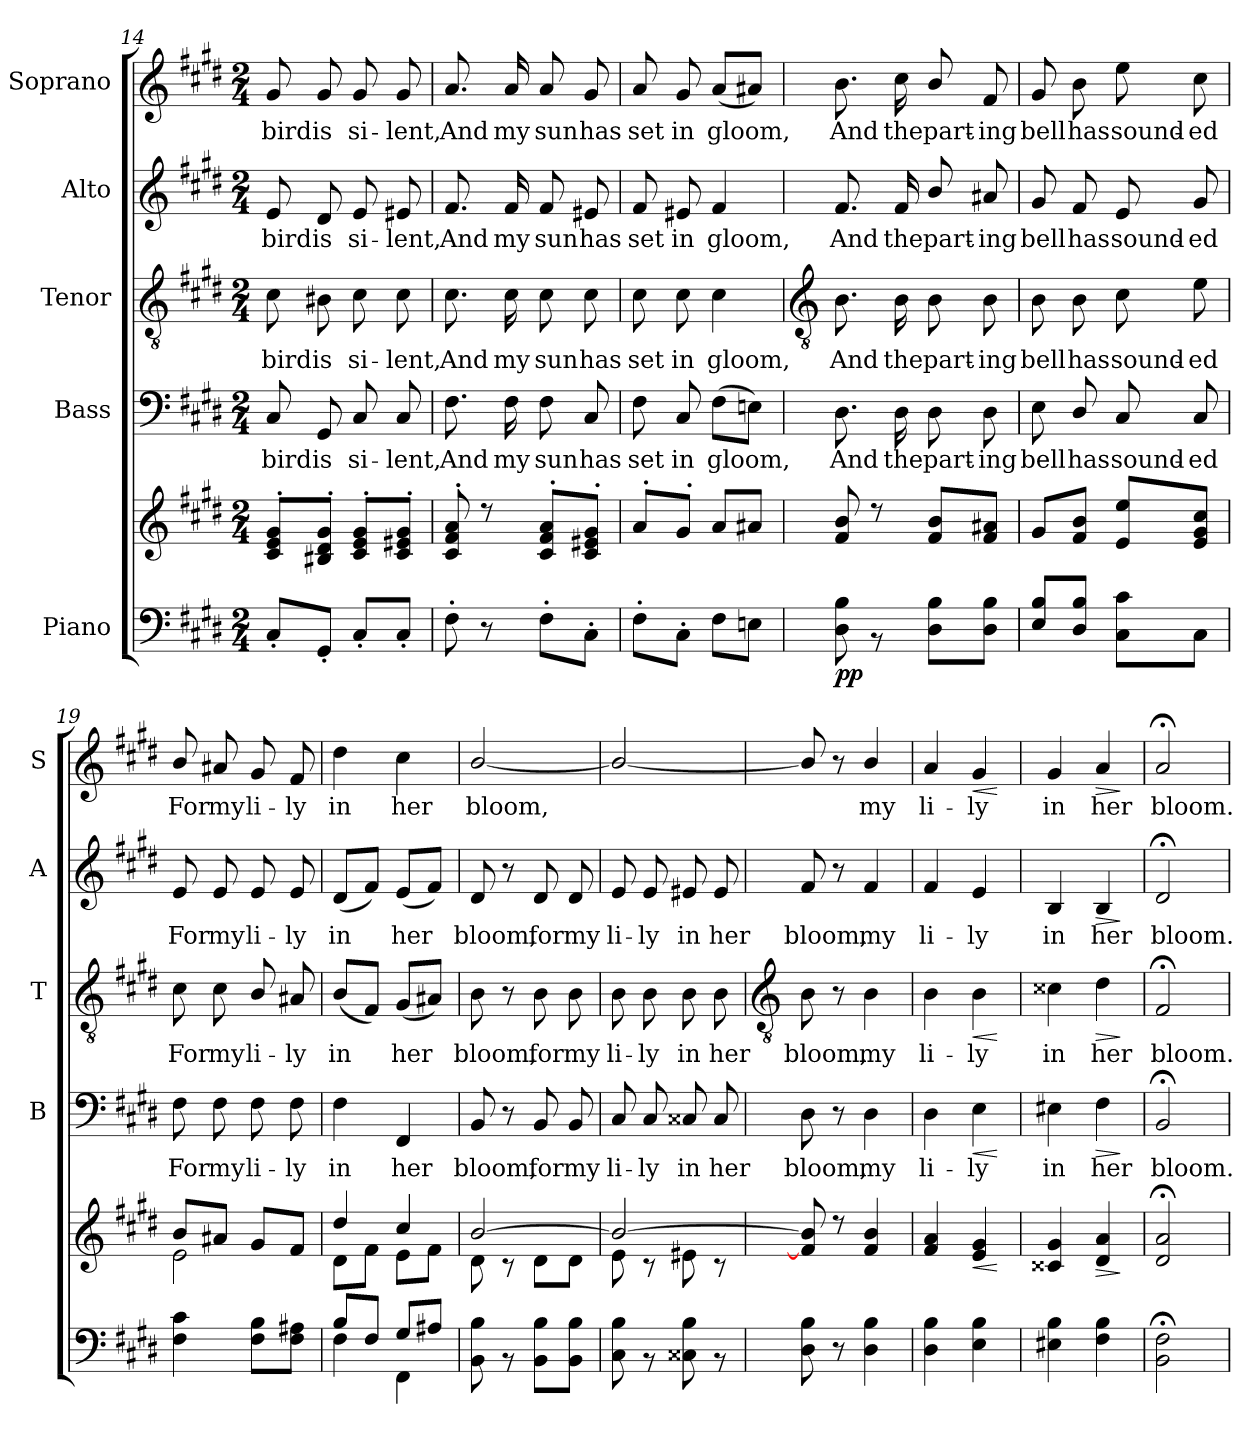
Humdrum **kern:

**kern	**kern	**dynam	**kern	**text	**dynam	**kern	**text	**dynam	**kern	**text	**dynam	**kern	**text	**dynam
*part5	*part5	*part5	*part4	*part4	*part4	*part3	*part3	*part3	*part2	*part2	*part2	*part1	*part1	*part1
*staff6	*staff5	*staff5/6	*staff4	*staff4	*staff4	*staff3	*staff3	*staff3	*staff2	*staff2	*staff2	*staff1	*staff1	*staff1
*I"Piano	*	*	*I"Bass	*	*	*I"Tenor	*	*	*I"Alto	*	*	*I"Soprano	*	*
*	*	*	*I'B	*	*	*I'T	*	*	*I'A	*	*	*I'S	*	*
*clefF4	*clefG2	*	*clefF4	*	*	*clefGv2	*	*	*clefG2	*	*	*clefG2	*	*
*k[f#c#g#d#]	*k[f#c#g#d#]	*	*k[f#c#g#d#]	*	*	*k[f#c#g#d#]	*	*	*k[f#c#g#d#]	*	*	*k[f#c#g#d#]	*	*
*E:	*E:	*	*E:	*	*	*E:	*	*	*E:	*	*	*E:	*	*
*M2/4	*M2/4	*	*M2/4	*	*	*M2/4	*	*	*M2/4	*	*	*M2/4	*	*
=14	=14	=14	=14	=14	=14	=14	=14	=14	=14	=14	=14	=14	=14	=14
*	*^	*	*	*	*	*	*	*	*	*	*	*	*	*
!	!	!LO:N:vis=1	!	!	!LO:LY:b	!	!	!LO:LY:b	!	!	!LO:LY:b	!	!	!LO:LY:b	!
8C#'L	8c#' 8e' 8g#'L	2ryy	.	8C#	bird	.	8c#	bird	.	8e	bird	.	8g#	bird	.
!	!	!	!	!	!LO:LY:b	!	!	!LO:LY:b	!	!	!LO:LY:b	!	!	!LO:LY:b	!
8GG#'J	8B#X' 8d#' 8g#'J	.	.	8GG#	is	.	8B#X	is	.	8d#	is	.	8g#	is	.
!	!	!	!	!	!LO:LY:b	!	!	!LO:LY:b	!	!	!LO:LY:b	!	!	!LO:LY:b	!
8C#'L	8c#' 8e' 8g#'L	.	.	8C#	si-	.	8c#	si-	.	8e	si-	.	8g#	si-	.
!	!	!	!	!	!LO:LY:b	!	!	!LO:LY:b	!	!	!LO:LY:b	!	!	!LO:LY:b	!
8C#'J	8c#' 8e#X' 8g#'J	.	.	8C#	-lent,	.	8c#	-lent,	.	8e#X	-lent,	.	8g#	-lent,	.
=15	=15	=15	=15	=15	=15	=15	=15	=15	=15	=15	=15	=15	=15	=15	=15
!	!	!LO:N:vis=1	!	!	!LO:LY:b	!	!	!LO:LY:b	!	!	!LO:LY:b	!	!	!LO:LY:b	!
8F#'	8c#' 8f#' 8a'	2ryy	.	8.F#	And	.	8.c#	And	.	8.f#	And	.	8.a	And	.
8r	8r	.	.	.	.	.	.	.	.	.	.	.	.	.	.
!	!	!	!	!	!LO:LY:b	!	!	!LO:LY:b	!	!	!LO:LY:b	!	!	!LO:LY:b	!
.	.	.	.	16F#	my	.	16c#	my	.	16f#	my	.	16a	my	.
!	!	!	!	!	!LO:LY:b	!	!	!LO:LY:b	!	!	!LO:LY:b	!	!	!LO:LY:b	!
8F#'L	8c#' 8f#' 8a'L	.	.	8F#	sun	.	8c#	sun	.	8f#	sun	.	8a	sun	.
!	!	!	!	!	!LO:LY:b	!	!	!LO:LY:b	!	!	!LO:LY:b	!	!	!LO:LY:b	!
8C#'J	8c#' 8e#X' 8g#'J	.	.	8C#	has	.	8c#	has	.	8e#X	has	.	8g#	has	.
=16	=16	=16	=16	=16	=16	=16	=16	=16	=16	=16	=16	=16	=16	=16	=16
!	!	!LO:N:vis=1	!	!	!LO:LY:b	!	!	!LO:LY:b	!	!	!LO:LY:b	!	!	!LO:LY:b	!
8F#'L	8a'L	2ryy	.	8F#	set	.	8c#	set	.	8f#	set	.	8a	set	.
!	!	!	!	!	!LO:LY:b	!	!	!LO:LY:b	!	!	!LO:LY:b	!	!	!LO:LY:b	!
8C#'J	8g#'J	.	.	8C#	in	.	8c#	in	.	8e#X	in	.	8g#	in	.
!	!	!	!	!	!LO:LY:b	!	!	!LO:LY:b	!	!	!LO:LY:b	!	!	!LO:LY:b	!
8F#L	8aL	.	.	(>8F#L	gloom,	.	4c#	gloom,	.	4f#	gloom,	.	(<8aL	gloom,	.
8EnJ	8a#XJ	.	.	8EnJ)	.	.	.	.	.	.	.	.	8a#XJ)	.	.
!!LO:LB:g=z
=17	=17	=17	=17	=17	=17	=17	=17	=17	=17	=17	=17	=17	=17	=17	=17
*	*	*	*	*	*	*	*clefGv2	*	*	*	*	*	*	*	*
!LO:N:vis=1	!	!LO:N:vis=1	!LO:DY:b=2	!	!LO:LY:b	!	!	!LO:LY:b	!	!	!LO:LY:b	!	!	!LO:LY:b	!
*^	*	*	*	*	*	*	*	*	*	*	*	*	*	*	*
2ryy	8D#\ 8B\	8f#/ 8b/	2ryy	pp	8.D#	And	.	8.B	And	.	8.f#	And	.	8.b	And	.
.	8r	8r	.	.	.	.	.	.	.	.	.	.	.	.	.	.
!	!	!	!	!	!	!LO:LY:b	!	!	!LO:LY:b	!	!	!LO:LY:b	!	!	!LO:LY:b	!
.	.	.	.	.	16D#	the	.	16B	the	.	16f#	the	.	16cc#	the	.
!	!	!	!	!	!	!LO:LY:b	!	!	!LO:LY:b	!	!	!LO:LY:b	!	!	!LO:LY:b	!
.	8D#\ 8B\L	8f#/ 8b/L	.	.	8D#	part-	.	8B	part-	.	8b/	part-	.	8b/	part-	.
!	!	!	!	!	!	!LO:LY:b	!	!	!LO:LY:b	!	!	!LO:LY:b	!	!	!LO:LY:b	!
.	8D#\ 8B\J	8f#/ 8a#X/J	.	.	8D#	-ing	.	8B	-ing	.	8a#X	-ing	.	8f#	-ing	.
=18	=18	=18	=18	=18	=18	=18	=18	=18	=18	=18	=18	=18	=18	=18	=18	=18
!LO:N:vis=1	!	!	!LO:N:vis=1	!	!	!LO:LY:b	!	!	!LO:LY:b	!	!	!LO:LY:b	!	!	!LO:LY:b	!
2ryy	8E\ 8B\L	8g#/L	2ryy	.	8E	bell	.	8B	bell	.	8g#	bell	.	8g#	bell	.
!	!	!	!	!	!	!LO:LY:b	!	!	!LO:LY:b	!	!	!LO:LY:b	!	!	!LO:LY:b	!
.	8D#/ 8B/J	8f#/ 8b/J	.	.	8D#/	has	.	8B	has	.	8f#	has	.	8b	has	.
!	!	!	!	!	!	!LO:LY:b	!	!	!LO:LY:b	!	!	!LO:LY:b	!	!	!LO:LY:b	!
.	8C#\ 8c#\L	8e/ 8ee/L	.	.	8C#	sound-	.	8c#	sound-	.	8e	sound-	.	8ee	sound-	.
!	!	!	!	!	!	!LO:LY:b	!	!	!LO:LY:b	!	!	!LO:LY:b	!	!	!LO:LY:b	!
.	8C#\J	8e/ 8g#/ 8cc#/J	.	.	8C#	-ed	.	8e	-ed	.	8g#	-ed	.	8cc#	-ed	.
=19	=19	=19	=19	=19	=19	=19	=19	=19	=19	=19	=19	=19	=19	=19	=19	=19
!LO:N:vis=1	!	!	!	!	!	!LO:LY:b	!	!	!LO:LY:b	!	!	!LO:LY:b	!	!	!LO:LY:b	!
2ryy	4F#\ 4c#\	8b/L	2e\	.	8F#	For	.	8c#	For	.	8e	For	.	8b/	For	.
!	!	!	!	!	!	!LO:LY:b	!	!	!LO:LY:b	!	!	!LO:LY:b	!	!	!LO:LY:b	!
.	.	8a#X/J	.	.	8F#	my	.	8c#	my	.	8e	my	.	8a#X	my	.
!	!	!	!	!	!	!LO:LY:b	!	!	!LO:LY:b	!	!	!LO:LY:b	!	!	!LO:LY:b	!
.	8F#\ 8B\L	8g#/L	.	.	8F#	li-	.	8B/	li-	.	8e	li-	.	8g#	li-	.
!	!	!	!	!	!	!LO:LY:b	!	!	!LO:LY:b	!	!	!LO:LY:b	!	!	!LO:LY:b	!
.	8F#\ 8A#X\J	8f#/J	.	.	8F#	-ly	.	8A#X	-ly	.	8e	-ly	.	8f#	-ly	.
=20	=20	=20	=20	=20	=20	=20	=20	=20	=20	=20	=20	=20	=20	=20	=20	=20
!	!	!	!	!	!	!LO:LY:b	!	!	!LO:LY:b	!	!	!LO:LY:b	!	!	!LO:LY:b	!
8B/L	4F#\	4dd#/	8d#\L	.	4F#	in	.	(<8BL	in	.	(<8d#L	in	.	4dd#	in	.
8F#/J	.	.	8f#\J	.	.	.	.	8F#J)	.	.	8f#J)	.	.	.	.	.
!	!	!	!	!	!	!LO:LY:b	!	!	!LO:LY:b	!	!	!LO:LY:b	!	!	!LO:LY:b	!
8G#/L	4FF#\	4cc#/	8e\L	.	4FF#	her	.	(<8G#L	her	.	(<8eL	her	.	4cc#	her	.
8A#X/J	.	.	8f#\J	.	.	.	.	8A#XJ)	.	.	8f#J)	.	.	.	.	.
=21	=21	=21	=21	=21	=21	=21	=21	=21	=21	=21	=21	=21	=21	=21	=21	=21
!LO:N:vis=1	!	!	!	!	!	!LO:LY:b	!	!	!LO:LY:b	!	!	!LO:LY:b	!	!	!LO:LY:b	!
2ryy	8BB\ 8B\	[2b/	8d#\	.	8BB	bloom,	.	8B	bloom,	.	8d#	bloom,	.	[2b/	bloom,	.
.	8r	.	8r	.	8r	.	.	8r	.	.	8r	.	.	.	.	.
!	!	!	!	!	!	!LO:LY:b	!	!	!LO:LY:b	!	!	!LO:LY:b	!	!	!	!
.	8BB\ 8B\L	.	8d#\L	.	8BB	for	.	8B	for	.	8d#	for	.	.	.	.
!	!	!	!	!	!	!LO:LY:b	!	!	!LO:LY:b	!	!	!LO:LY:b	!	!	!	!
.	8BB\ 8B\J	.	8d#\J	.	8BB	my	.	8B	my	.	8d#	my	.	.	.	.
=22	=22	=22	=22	=22	=22	=22	=22	=22	=22	=22	=22	=22	=22	=22	=22	=22
!LO:N:vis=1	!	!	!	!	!	!LO:LY:b	!	!	!LO:LY:b	!	!	!LO:LY:b	!	!	!	!
2ryy	8C#\ 8B\	2b/_	8e\	.	8C#	li-	.	8B	li-	.	8e	li-	.	2b/_	.	.
!	!	!	!	!	!	!LO:LY:b	!	!	!LO:LY:b	!	!	!LO:LY:b	!	!	!	!
.	8r	.	8r	.	8C#	-ly	.	8B	-ly	.	8e	-ly	.	.	.	.
!	!	!	!	!	!	!LO:LY:b	!	!	!LO:LY:b	!	!	!LO:LY:b	!	!	!	!
.	8C##X\ 8B\	.	8e#X\	.	8C##X	in	.	8B	in	.	8e#X	in	.	.	.	.
!	!	!	!	!	!	!LO:LY:b	!	!	!LO:LY:b	!	!	!LO:LY:b	!	!	!	!
.	8r	.	8r	.	8C##	her	.	8B	her	.	8e#	her	.	.	.	.
*v	*v	*	*	*	*	*	*	*	*	*	*	*	*	*	*	*
!!LO:LB:g=z
=23	=23	=23	=23	=23	=23	=23	=23	=23	=23	=23	=23	=23	=23	=23	=23
*	*	*	*	*	*	*	*clefGv2	*	*	*	*	*	*	*	*
*^	*	*	*	*	*	*	*	*	*	*	*	*	*	*	*
!	!	!	!LO:N:vis=1	!	!	!LO:LY:b	!	!	!LO:LY:b	!	!	!LO:LY:b	!	!	!	!
*v	*v	*	*	*	*	*	*	*	*	*	*	*	*	*	*	*
8D# 8B	8f#/] 8b/]	2ryy	.	8D#	bloom,	.	8B	bloom,	.	8f#	bloom,	.	8b/]	.	.
8r	8r	.	.	8r	.	.	8r	.	.	8r	.	.	8r	.	.
!	!	!	!	!	!LO:LY:b	!	!	!LO:LY:b	!	!	!LO:LY:b	!	!	!LO:LY:b	!
4D# 4B	4f#/ 4b/	.	.	4D#	my	.	4B	my	.	4f#	my	.	4b/	my	.
=24	=24	=24	=24	=24	=24	=24	=24	=24	=24	=24	=24	=24	=24	=24	=24
!	!	!LO:N:vis=1	!	!	!LO:LY:b	!	!	!LO:LY:b	!	!	!LO:LY:b	!	!	!LO:LY:b	!
4D# 4B	4f# 4a	2ryy	.	4D#	li-	.	4B	li-	.	4f#	li-	.	4a	li-	.
!	!	!	!LO:HP:b	!	!LO:LY:b	!LO:HP:b	!	!LO:LY:b	!LO:HP:b	!	!LO:LY:b	!	!	!LO:LY:b	!LO:HP:b
4E 4B	4e 4g#	.	<	4E	-ly	<	4B	-ly	<	4e	-ly	.	4g#	-ly	<
*	*v	*v	*	*	*	*	*	*	*	*	*	*	*	*	*
.	.	[	.	.	[	.	.	[	.	.	.	.	.	[
=25	=25	=25	=25	=25	=25	=25	=25	=25	=25	=25	=25	=25	=25	=25
*	*^	*	*	*	*	*	*	*	*	*	*	*	*	*
!	!	!LO:N:vis=1	!	!	!LO:LY:b	!	!	!LO:LY:b	!	!	!LO:LY:b	!	!	!LO:LY:b	!
4E#X 4B	4c##X 4g#	2ryy	.	4E#X	in	.	4c##X	in	.	4B	in	.	4g#	in	.
!	!	!	!LO:HP:b	!	!LO:LY:b	!LO:HP:b	!	!LO:LY:b	!LO:HP:b	!	!LO:LY:b	!LO:HP:b	!	!LO:LY:b	!LO:HP:b
4F# 4B	4d# 4a	.	>	4F#	her	>	4d#	her	>	4B	her	>	4a	her	>
*	*v	*v	*	*	*	*	*	*	*	*	*	*	*	*	*
.	.	]	.	.	]	.	.	]	.	.	]	.	.	]
=26	=26	=26	=26	=26	=26	=26	=26	=26	=26	=26	=26	=26	=26	=26
*	*^	*	*	*	*	*	*	*	*	*	*	*	*	*
!	!	!LO:N:vis=1	!	!	!LO:LY:b	!	!	!LO:LY:b	!	!	!LO:LY:b	!	!	!LO:LY:b	!
2BB;< 2F#;<	2d#;< 2a;<	2ryy	.	2BB;<	bloom.	.	2F#;<	bloom.	.	2d#;<	bloom.	.	2a;<	bloom.	.
*	*v	*v	*	*	*	*	*	*	*	*	*	*	*	*	*
=	=	=	=	=	=	=	=	=	=	=	=	=	=	=
*-	*-	*-	*-	*-	*-	*-	*-	*-	*-	*-	*-	*-	*-	*-
